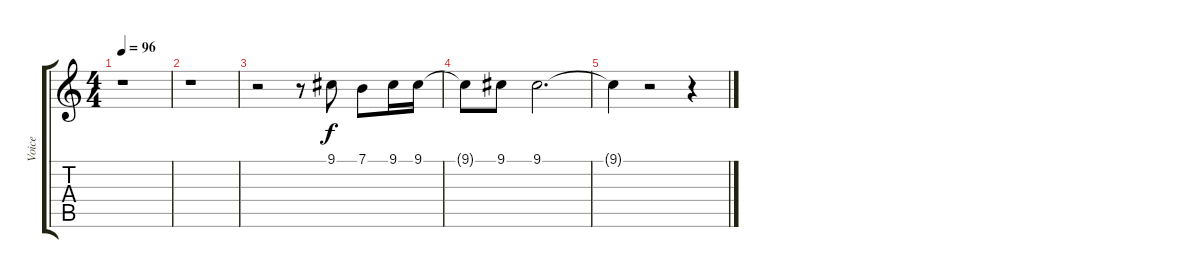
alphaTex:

\track ("Voice" "Voice") {instrument lead3calliope}
\staff {score tabs}
\tuning (E4 B3 G3 D3 A2 E2) {hide}
\ts (4 4)
\tempo 96
\clef g2
\ks c
r.1{dy mf} |
r.1 |
r.2 r.8 9.1.8{dy f} 7.1.8 9.1.16 9.1.16 |
9.1{t}.8 9.1.8 9.1.2{d} |
9.1{t}.4 r.2 r.4
